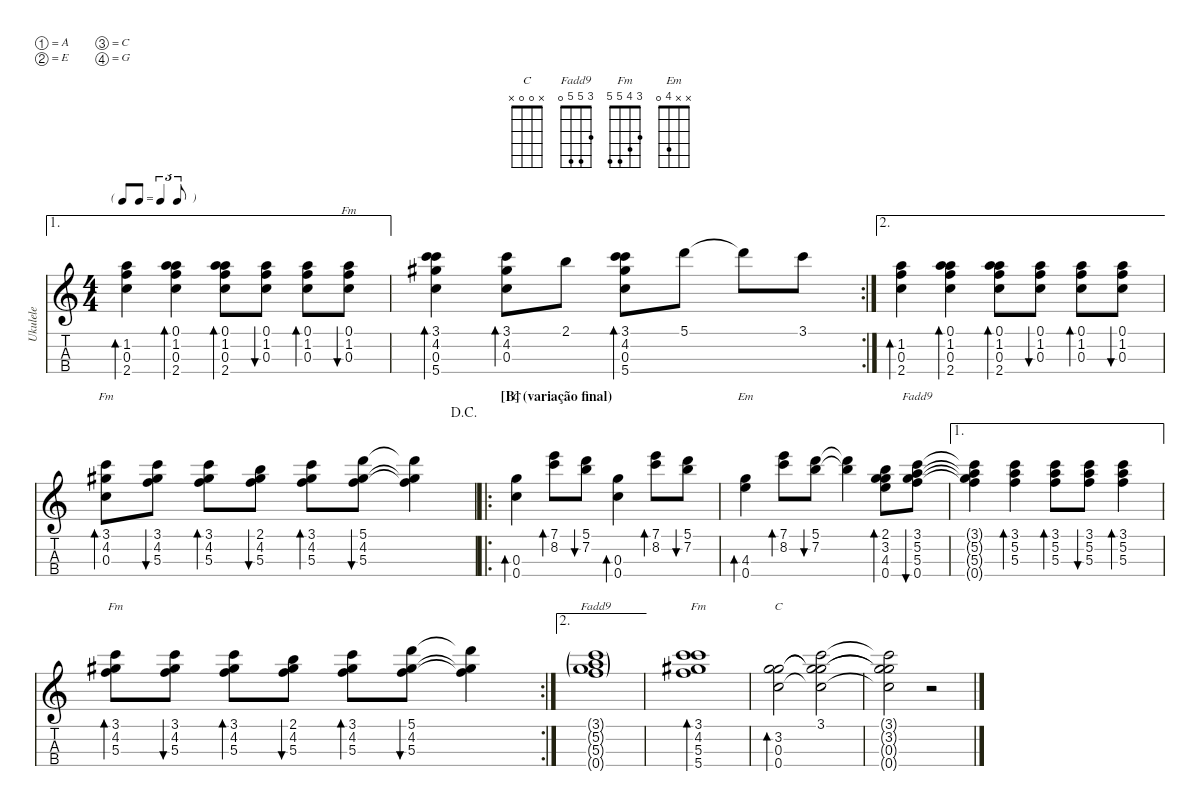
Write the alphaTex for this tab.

\defaultSystemsLayout 4
\hideDynamics
\bracketExtendMode nobrackets
\otherSystemsTrackNameOrientation horizontal
\defaultBarNumberDisplay Hide
\track ("Ukulele" "Ukulele") {instrument acousticguitarnylon}
\staff {score tabs}
\tuning (A4 E4 C4 G4)
\chord ("C" x 3 0 0)
\chord ("Fadd9" 3 5 5 0)
\chord ("Fm" 3 4 5 x)
\chord ("C" x 0 0 x)
\chord ("Em" x x 4 0)
\chord ("Fm" 3 4 0 x)
\chord ("Fm" 3 4 5 5)
\ae 1
\ts (4 4)
\tf triplet8th
\tempo (120 hide)
\clef g2
\ks c
(1.2 0.3 2.4).4{bd 30 dy f beam Down} (0.1 1.2 0.3 2.4).4{bd 30 beam Down} (0.1 1.2 0.3 2.4).8{bd 30 beam Down} (0.1 1.2 0.3).8{bu 30 beam Down} (0.1 1.2 0.3).8{bd 30 beam Down} (0.1 1.2 0.3).8{bu 30 ch "Fm" beam Down} |
\rc 2
(3.1 4.2{acc #} 0.3 5.4).4{bd 30 beam Down} (3.1 4.2{acc #} 0.3).8{bd 30 beam Down} 2.1.8{beam Down} (3.1 4.2{acc #} 0.3 5.4).8{bd 30 beam Down} 5.1.8{beam Down} 5.1{t}.8{beam Down} 3.1.8{beam Down} |
\ae 2
(1.2 0.3 2.4).4{bd 30 beam Down} (0.1 1.2 0.3 2.4).4{bd 30 beam Down} (0.1 1.2 0.3 2.4).8{bd 30 beam Down} (0.1 1.2 0.3).8{bu 30 beam Down} (0.1 1.2 0.3).8{bd 30 beam Down} (0.1 1.2 0.3).8{bu 30 beam Down} |
\jump dacapo
(3.1 4.2{acc #} 0.3).8{bd 30 ch "Fm" beam Down} (3.1 4.2{acc #} 5.3).8{bu 30 beam Down} (3.1 4.2{acc #} 5.3).8{bd 30 beam Down} (2.1 4.2{acc #} 5.3).8{bu 30 beam Down} (3.1 4.2{acc #} 5.3).8{bd 30 beam Down} (5.1 4.2{acc #} 5.3).8{bu 30 beam Down} (5.1{t} 4.2{t acc #} 5.3{t}).4{beam Down} |
\ro
\section ("B" "(variação final)")
(0.3 0.4).4{bd 30 ch "C" beam Down} (7.1 8.2).8{bd 30 beam Down} (5.1 7.2).8{bu 30 beam Down} (0.3 0.4).4{bd 30 beam Down} (7.1 8.2).8{bd 30 beam Down} (5.1 7.2).8{bu 30 beam Down} |
(4.3 0.4).4{bd 30 ch "Em" beam Down} (7.1 8.2).8{bd 30 beam Down} (5.1 7.2).8{bu 30 beam Down} (5.1{t} 7.2{t}).4{beam Down} (2.1 3.2 4.3 0.4).8{bd 30 beam Down} (3.1 5.2 5.3 0.4).8{bu 30 ch "Fadd9" beam Down} |
\ae 1
(3.1{t} 5.2{t} 5.3{t} 0.4{t}).4{beam Down} (3.1 5.2 5.3).4{bd 30 beam Down} (3.1 5.2 5.3).8{bd 30 beam Down} (3.1 5.2 5.3).8{bu 30 beam Down} (3.1 5.2 5.3).4{bd 30 beam Down} |
\rc 2
(3.1 4.2{acc #} 5.3).8{bd 30 ch "Fm" beam Down} (3.1 4.2{acc #} 5.3).8{bu 30 beam Down} (3.1 4.2{acc #} 5.3).8{bd 30 beam Down} (2.1 4.2{acc #} 5.3).8{bu 30 beam Down} (3.1 4.2{acc #} 5.3).8{bd 30 beam Down} (5.1 4.2{acc #} 5.3).8{bu 30 beam Down} (5.1{t} 4.2{t acc #} 5.3{t}).4{beam Down} |
\ae 2
(3.1{g} 5.2{g} 5.3{g} 0.4{g}).1{ch "Fadd9" beam Down} |
(3.1 4.2{acc #} 5.3 5.4).1{bd 30 ch "Fm" beam Down} |
(3.2 0.3 0.4).2{bd 30 ch "C" beam Down} (3.1 3.2{t} 0.3{t} 0.4{t}).2{beam Down} |
(3.1{t} 3.2{t} 0.3{t} 0.4{t}).2{beam Down} r.2{beam Down}
